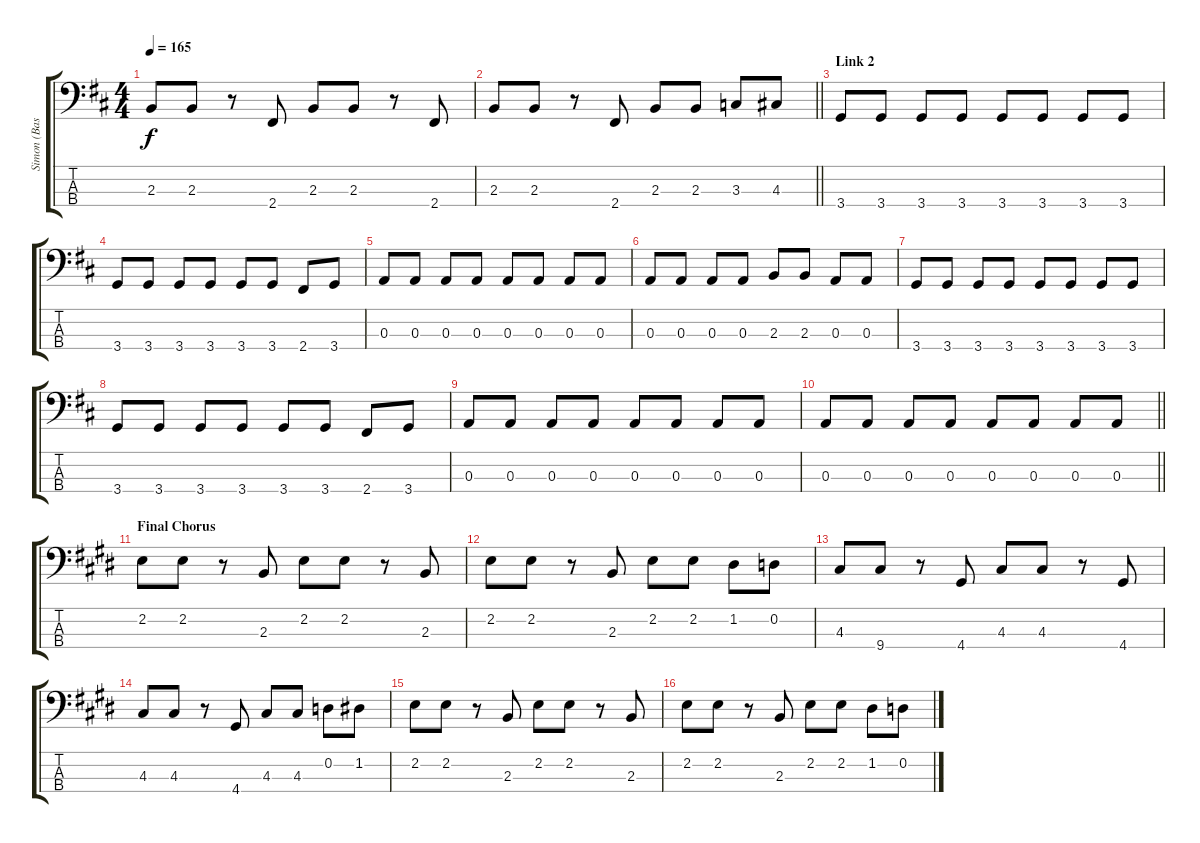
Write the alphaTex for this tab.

\track ("Simon (Bass)" "Simon (Bas") {instrument electricbasspick}
\staff {score tabs}
\tuning (G2 D2 A1 E1) {hide}
\ts (4 4)
\tempo 165
\clef f4
\ks d
2.3.8{dy f} 2.3.8 r.8 2.4.8 2.3.8 2.3.8 r.8 2.4.8 |
\barLineRight lightlight
2.3.8 2.3.8 r.8 2.4.8 2.3.8 2.3.8 3.3.8 4.3.8 |
\section ("" "Link 2")
3.4.8 3.4.8 3.4.8 3.4.8 3.4.8 3.4.8 3.4.8 3.4.8 |
3.4.8 3.4.8 3.4.8 3.4.8 3.4.8 3.4.8 2.4.8 3.4.8 |
0.3.8 0.3.8 0.3.8 0.3.8 0.3.8 0.3.8 0.3.8 0.3.8 |
0.3.8 0.3.8 0.3.8 0.3.8 2.3.8 2.3.8 0.3.8 0.3.8 |
3.4.8 3.4.8 3.4.8 3.4.8 3.4.8 3.4.8 3.4.8 3.4.8 |
3.4.8 3.4.8 3.4.8 3.4.8 3.4.8 3.4.8 2.4.8 3.4.8 |
0.3.8 0.3.8 0.3.8 0.3.8 0.3.8 0.3.8 0.3.8 0.3.8 |
\barLineRight lightlight
0.3.8 0.3.8 0.3.8 0.3.8 0.3.8 0.3.8 0.3.8 0.3.8 |
\section ("" "Final Chorus")
\ks e
2.2.8 2.2.8 r.8 2.3.8 2.2.8 2.2.8 r.8 2.3.8 |
2.2.8 2.2.8 r.8 2.3.8 2.2.8 2.2.8 1.2.8 0.2.8 |
4.3.8 9.4.8 r.8 4.4.8 4.3.8 4.3.8 r.8 4.4.8 |
4.3.8 4.3.8 r.8 4.4.8 4.3.8 4.3.8 0.2.8 1.2.8 |
2.2.8 2.2.8 r.8 2.3.8 2.2.8 2.2.8 r.8 2.3.8 |
2.2.8 2.2.8 r.8 2.3.8 2.2.8 2.2.8 1.2.8 0.2.8
